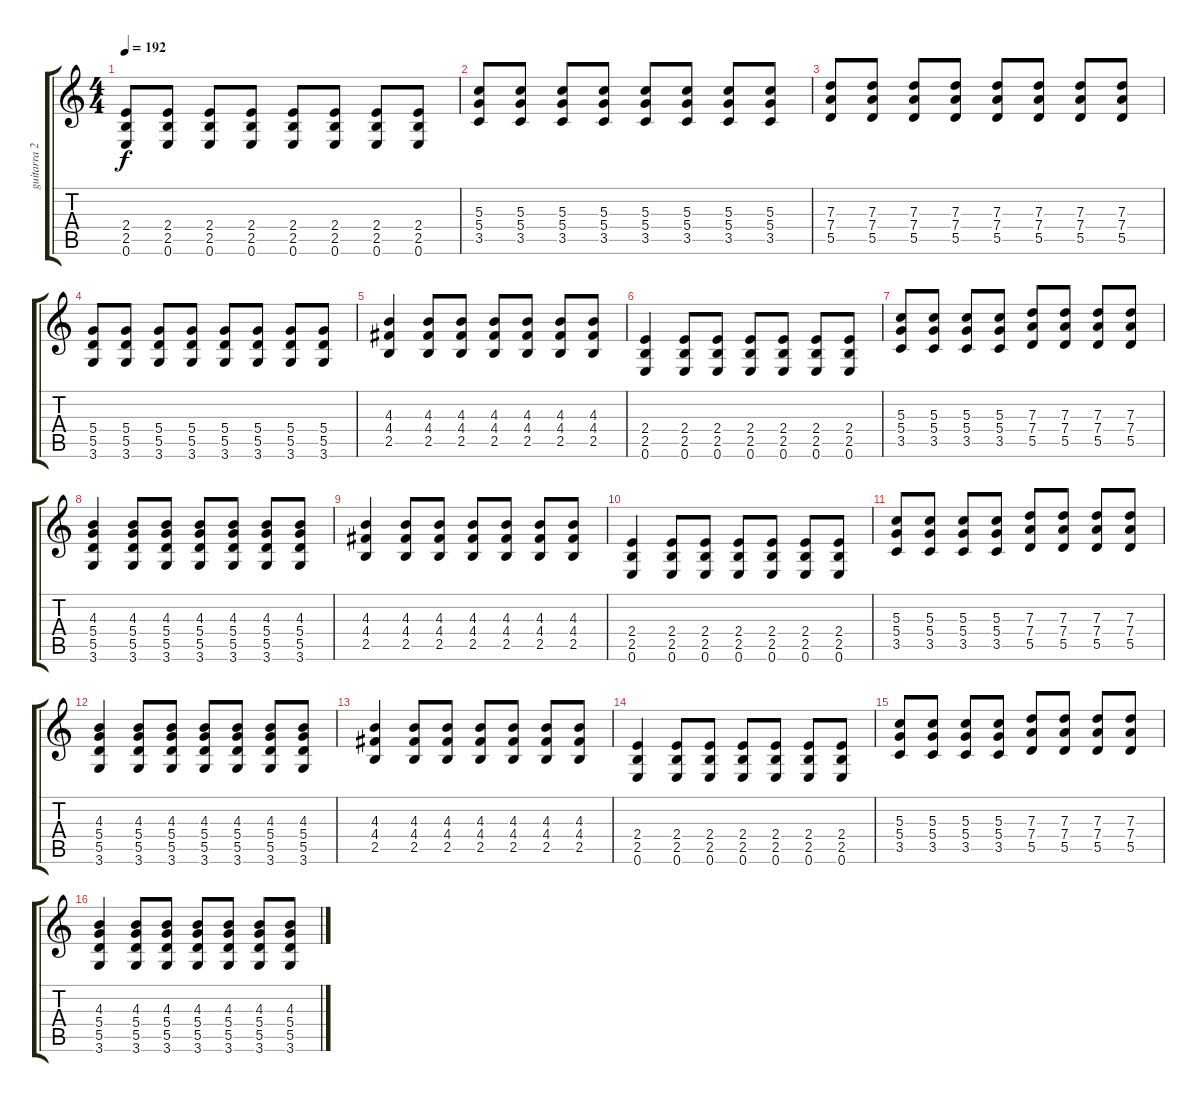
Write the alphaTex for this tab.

\track ("guitarra 2" "guitarra 2") {instrument overdrivenguitar}
\staff {score tabs}
\tuning (E4 B3 G3 D3 A2 E2) {hide}
\ts (4 4)
\tempo 192
\clef g2
\ks c
(2.4 2.5 0.6).8{dy f} (2.4 2.5 0.6).8 (2.4 2.5 0.6).8 (2.4 2.5 0.6).8 (2.4 2.5 0.6).8 (2.4 2.5 0.6).8 (2.4 2.5 0.6).8 (2.4 2.5 0.6).8 |
(5.3 5.4 3.5).8 (5.3 5.4 3.5).8 (5.3 5.4 3.5).8 (5.3 5.4 3.5).8 (5.3 5.4 3.5).8 (5.3 5.4 3.5).8 (5.3 5.4 3.5).8 (5.3 5.4 3.5).8 |
(7.3 7.4 5.5).8 (7.3 7.4 5.5).8 (7.3 7.4 5.5).8 (7.3 7.4 5.5).8 (7.3 7.4 5.5).8 (7.3 7.4 5.5).8 (7.3 7.4 5.5).8 (7.3 7.4 5.5).8 |
(5.4 5.5 3.6).8 (5.4 5.5 3.6).8 (5.4 5.5 3.6).8 (5.4 5.5 3.6).8 (5.4 5.5 3.6).8 (5.4 5.5 3.6).8 (5.4 5.5 3.6).8 (5.4 5.5 3.6).8 |
(4.3 4.4 2.5).4 (4.3 4.4 2.5).8 (4.3 4.4 2.5).8 (4.3 4.4 2.5).8 (4.3 4.4 2.5).8 (4.3 4.4 2.5).8 (4.3 4.4 2.5).8 |
(2.4 2.5 0.6).4 (2.4 2.5 0.6).8 (2.4 2.5 0.6).8 (2.4 2.5 0.6).8 (2.4 2.5 0.6).8 (2.4 2.5 0.6).8 (2.4 2.5 0.6).8 |
(5.3 5.4 3.5).8 (5.3 5.4 3.5).8 (5.3 5.4 3.5).8 (5.3 5.4 3.5).8 (7.3 7.4 5.5).8 (7.3 7.4 5.5).8 (7.3 7.4 5.5).8 (7.3 7.4 5.5).8 |
(4.3 5.4 5.5 3.6).4 (4.3 5.4 5.5 3.6).8 (4.3 5.4 5.5 3.6).8 (4.3 5.4 5.5 3.6).8 (4.3 5.4 5.5 3.6).8 (4.3 5.4 5.5 3.6).8 (4.3 5.4 5.5 3.6).8 |
(4.3 4.4 2.5).4 (4.3 4.4 2.5).8 (4.3 4.4 2.5).8 (4.3 4.4 2.5).8 (4.3 4.4 2.5).8 (4.3 4.4 2.5).8 (4.3 4.4 2.5).8 |
(2.4 2.5 0.6).4 (2.4 2.5 0.6).8 (2.4 2.5 0.6).8 (2.4 2.5 0.6).8 (2.4 2.5 0.6).8 (2.4 2.5 0.6).8 (2.4 2.5 0.6).8 |
(5.3 5.4 3.5).8 (5.3 5.4 3.5).8 (5.3 5.4 3.5).8 (5.3 5.4 3.5).8 (7.3 7.4 5.5).8 (7.3 7.4 5.5).8 (7.3 7.4 5.5).8 (7.3 7.4 5.5).8 |
(4.3 5.4 5.5 3.6).4 (4.3 5.4 5.5 3.6).8 (4.3 5.4 5.5 3.6).8 (4.3 5.4 5.5 3.6).8 (4.3 5.4 5.5 3.6).8 (4.3 5.4 5.5 3.6).8 (4.3 5.4 5.5 3.6).8 |
(4.3 4.4 2.5).4 (4.3 4.4 2.5).8 (4.3 4.4 2.5).8 (4.3 4.4 2.5).8 (4.3 4.4 2.5).8 (4.3 4.4 2.5).8 (4.3 4.4 2.5).8 |
(2.4 2.5 0.6).4 (2.4 2.5 0.6).8 (2.4 2.5 0.6).8 (2.4 2.5 0.6).8 (2.4 2.5 0.6).8 (2.4 2.5 0.6).8 (2.4 2.5 0.6).8 |
(5.3 5.4 3.5).8 (5.3 5.4 3.5).8 (5.3 5.4 3.5).8 (5.3 5.4 3.5).8 (7.3 7.4 5.5).8 (7.3 7.4 5.5).8 (7.3 7.4 5.5).8 (7.3 7.4 5.5).8 |
(4.3 5.4 5.5 3.6).4 (4.3 5.4 5.5 3.6).8 (4.3 5.4 5.5 3.6).8 (4.3 5.4 5.5 3.6).8 (4.3 5.4 5.5 3.6).8 (4.3 5.4 5.5 3.6).8 (4.3 5.4 5.5 3.6).8
